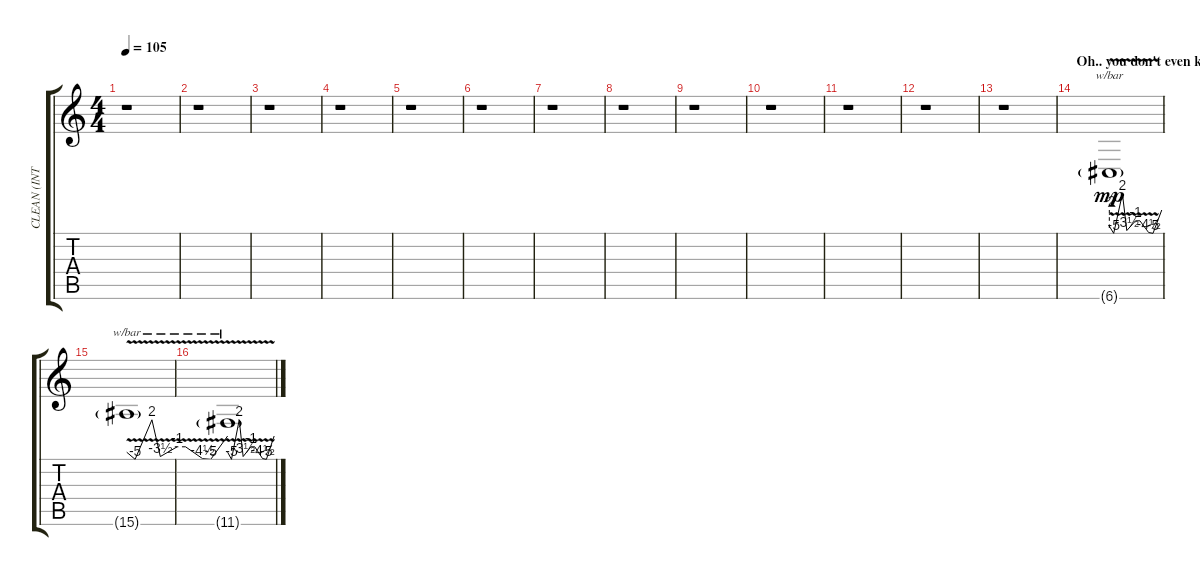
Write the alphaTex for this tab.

\track ("CLEAN (INTRO)" "CLEAN (INT") {instrument electricguitarmuted}
\staff {score tabs}
\tuning (Eb4 B3 Gb3 B2 Gb2 B1) {hide}
\ts (4 4)
\tempo 105
\clef g2
\ks c
r.1{dy mp} |
r.1 |
r.1 |
r.1 |
r.1 |
r.1 |
r.1 |
r.1 |
r.1 |
r.1 |
r.1 |
r.1 |
r.1 |
\section ("" "Oh.. you don't even know...")
6.6{v g}.1{tbe (custom default 0 -8 5 -20 15 8 20 -14 30 -4 35 -4 45 -18 50 -20 60 0)} |
15.6{v g}.1{tbe (custom default 0 -8 5 -20 15 8 20 -14 30 -4 35 -4 45 -18 50 -20 60 0)} |
11.6{v g}.1{tbe (custom default 0 -8 5 -20 15 8 20 -14 30 -4 35 -4 45 -18 50 -20 60 0)}
